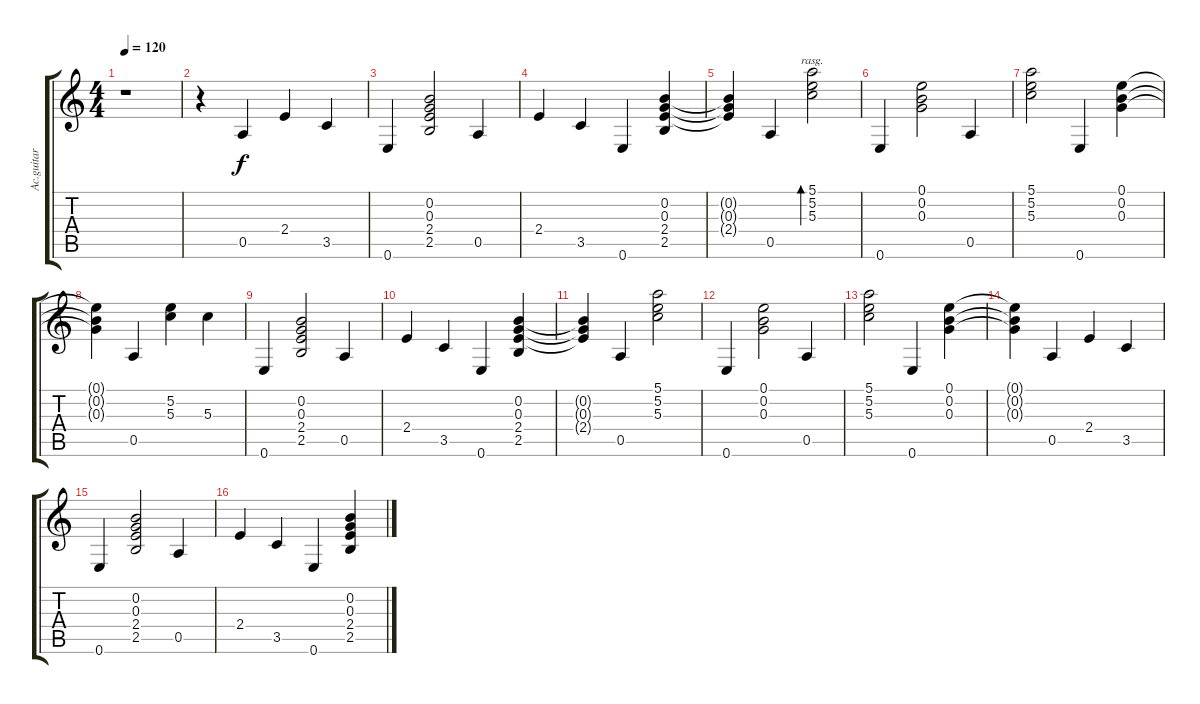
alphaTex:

\track ("Ac.guitar" "Ac.guitar") {instrument acousticguitarsteel}
\staff {score tabs}
\tuning (E4 B3 G3 D3 A2 E2) {hide}
\ts (4 4)
\tempo 120
\clef g2
\ks c
r.1{dy f instrument acousticguitarsteel} |
r.4 0.5.4 2.4.4 3.5.4 |
0.6.4 (0.2 0.3 2.4 2.5).2 0.5.4 |
2.4.4 3.5.4 0.6.4 (0.2 0.3 2.4 2.5).4 |
(0.2{t} 0.3{t} 2.4{t}).4 0.5.4 (5.1 5.2 5.3).2{bd 60 rasg ii} |
0.6.4 (0.1 0.2 0.3).2 0.5.4 |
(5.1 5.2 5.3).2 0.6.4 (0.1 0.2 0.3).4 |
(0.1{t} 0.2{t} 0.3{t}).4 0.5.4 (5.2 5.3).4 5.3.4 |
0.6.4 (0.2 0.3 2.4 2.5).2 0.5.4 |
2.4.4 3.5.4 0.6.4 (0.2 0.3 2.4 2.5).4 |
(0.2{t} 0.3{t} 2.4{t}).4 0.5.4 (5.1 5.2 5.3).2 |
0.6.4 (0.1 0.2 0.3).2 0.5.4 |
(5.1 5.2 5.3).2 0.6.4 (0.1 0.2 0.3).4 |
(0.1{t} 0.2{t} 0.3{t}).4 0.5.4 2.4.4 3.5.4 |
0.6.4 (0.2 0.3 2.4 2.5).2 0.5.4 |
2.4.4 3.5.4 0.6.4 (0.2 0.3 2.4 2.5).4
